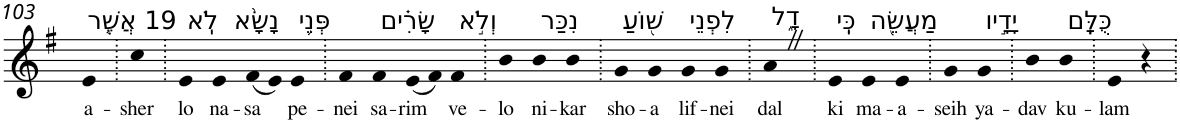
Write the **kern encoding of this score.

**kern	**text
*part1	*part1
*staff1	*staff1
*I"Piano	*
*I'Pno	*
!!LO:PB:g=z
*clefG2	*
*k[f#]	*
*G:	*
=103	=103
!LO:TX:a:t=19 אֲשֶׁ֤ר	!
!	!LO:LY:b
4e	a-
=104.	=104.
!	!LO:LY:b
4cc	-sher
=105.	=105.
!LO:TX:a:t=לֹֽא	!
!	!LO:LY:b
4e	lo
!LO:TX:a:t=נָשָׂ֨א	!
!	!LO:LY:b
4e	na-
!	!LO:LY:b
(8f#	-sa
8e)	.
!LO:TX:a:t=פְּנֵ֥י	!
!	!LO:LY:b
4e	pe-
=106.	=106.
!	!LO:LY:b
4f#	-nei
!LO:TX:a:t=שָׂרִ֗ים	!
!	!LO:LY:b
4f#	sa-
!	!LO:LY:b
(8e	-rim
8f#)	.
!LO:TX:a:t=וְלֹ֣א	!
!	!LO:LY:b
4f#	ve-
=107.	=107.
!	!LO:LY:b
4b	-lo
!LO:TX:a:t=נִכַּר	!
!	!LO:LY:b
4b	ni-
!	!LO:LY:b
4b	-kar
=108.	=108.
!LO:TX:a:t=שׁ֭וֹעַ	!
!	!LO:LY:b
4g	sho-
!	!LO:LY:b
4g	-a
!LO:TX:a:t=לִפְנֵי	!
!	!LO:LY:b
4g	lif-
!	!LO:LY:b
4g	-nei
=109.	=109.
!LO:TX:a:t=דָ֑ל	!
!	!LO:LY:b
4aZ	dal
=110.	=110.
!LO:TX:a:t=כִּֽי	!
!	!LO:LY:b
4e	ki
!LO:TX:a:t=מַעֲשֵׂ֖ה	!
!	!LO:LY:b
4e	ma-
!	!LO:LY:b
4e	-a-
=111.	=111.
!	!LO:LY:b
4g	-seih
!LO:TX:a:t=יָדָ֣יו	!
!	!LO:LY:b
4g	ya-
=112.	=112.
!	!LO:LY:b
4b	-dav
!LO:TX:a:t=כֻּלָּֽם	!
!	!LO:LY:b
4b	ku-
=113.	=113.
!	!LO:LY:b
4e	-lam
4r	.
=.	=.
*-	*-
